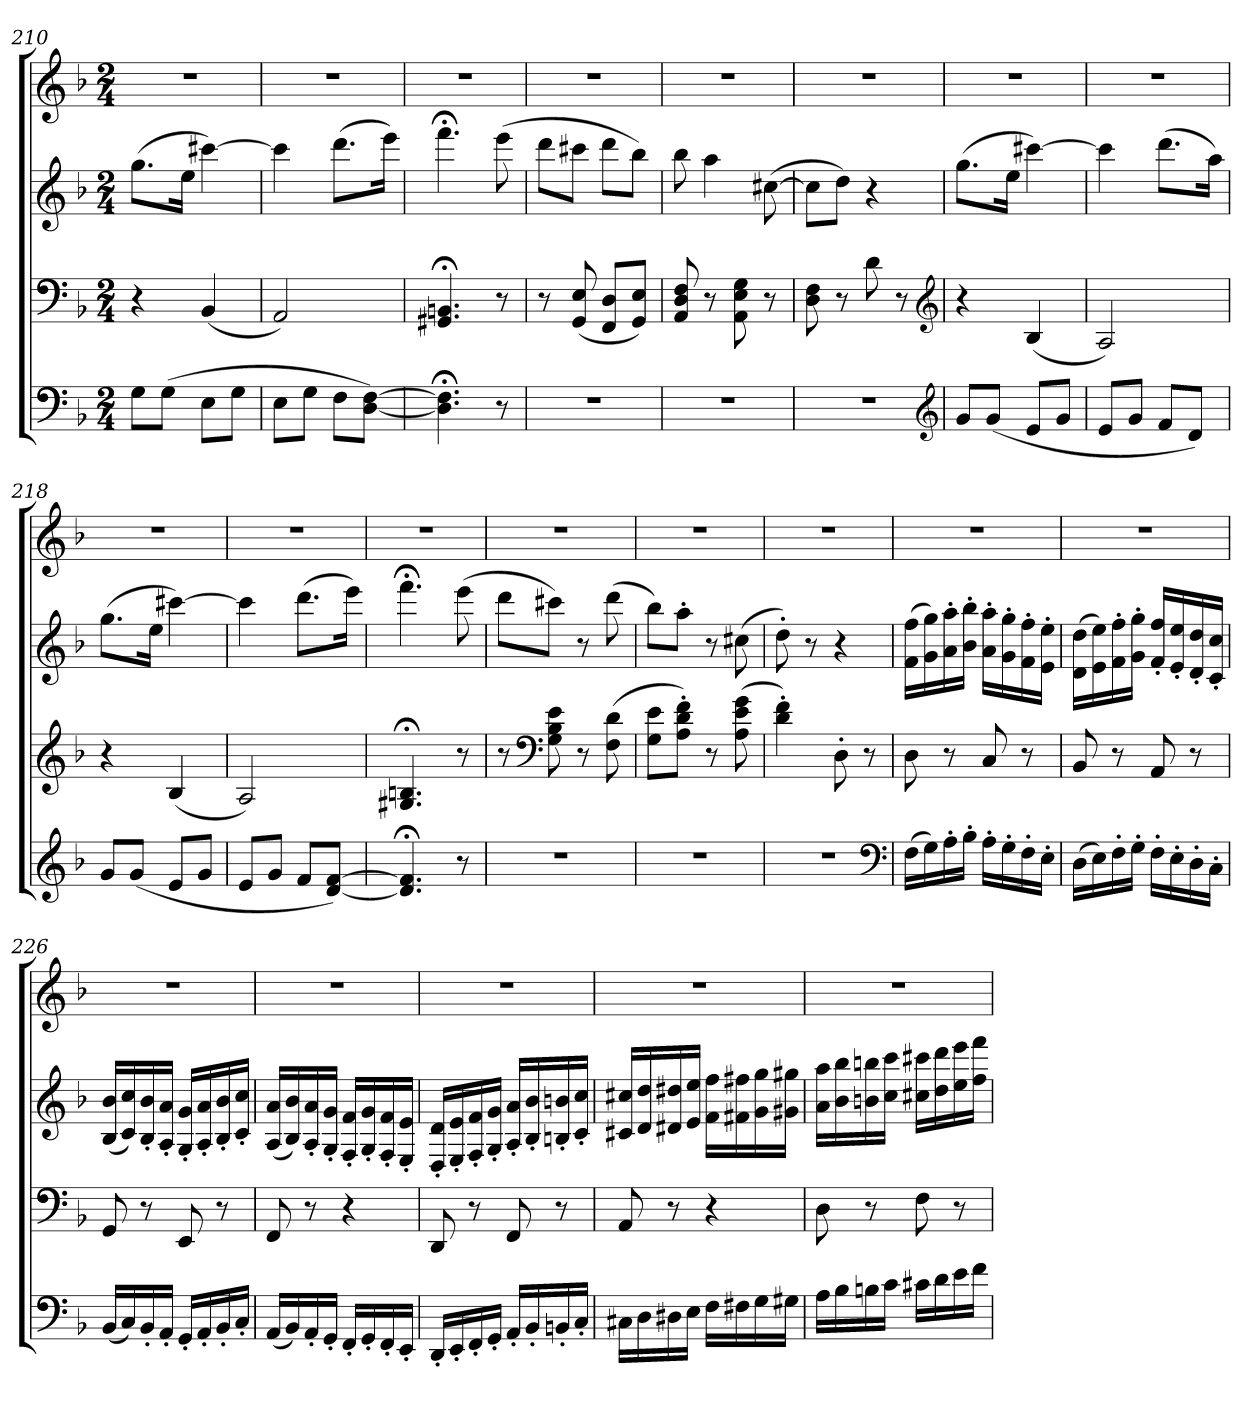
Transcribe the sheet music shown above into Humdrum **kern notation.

**kern	**kern	**kern	**kern
*part4	*part3	*part2	*part1
*staff4	*staff3	*staff2	*staff1
*clefF4	*clefF4	*clefG2	*clefG2
*k[b-]	*k[b-]	*k[b-]	*k[b-]
*M2/4	*M2/4	*M2/4	*M2/4
=210	=210	=210	=210
8GL	4r	(8.ggL	2r
(8GJ	.	.	.
.	.	16eeJk	.
8EL	(4BB-	[4ccc#X)	.
8GJ	.	.	.
=211	=211	=211	=211
8EL	2AA)	4ccc#]	2r
8GJ	.	.	.
8FL	.	(8.dddL	.
[8D [8FJ)	.	.	.
.	.	16eeeJk)	.
=212	=212	=212	=212
4.D];< 4.F];<	4.GG#X;< 4.BBn;<	4.fff;<	2r
8r	8r	(8eee	.
=213	=213	=213	=213
2r	8r	8dddL	2r
.	(8GG 8E	8ccc#XJ	.
.	8FF 8DL	8dddL	.
.	8GG 8EJ)	8bb-J)	.
=214	=214	=214	=214
2r	8AA 8D 8F	8bb-	2r
.	8r	4aa	.
.	8AA 8E 8G	.	.
.	8r	([8cc#X	.
=215	=215	=215	=215
2r	8D 8F	8cc#L]	2r
.	8r	8ddJ)	.
.	8d	4r	.
.	8r	.	.
*clefG2	*clefG2	*	*
=216	=216	=216	=216
8gL	4r	(8.ggL	2r
(8gJ	.	.	.
.	.	16eeJk	.
8eL	(4B-	[4ccc#X)	.
8gJ	.	.	.
=217	=217	=217	=217
8eL	2A)	4ccc#]	2r
8gJ	.	.	.
8fL	.	(8.dddL	.
8dJ)	.	.	.
.	.	16aaJk)	.
=218	=218	=218	=218
8gL	4r	(8.ggL	2r
(8gJ	.	.	.
.	.	16eeJk	.
8eL	(4B-	[4ccc#X)	.
8gJ	.	.	.
=219	=219	=219	=219
8eL	2A)	4ccc#]	2r
8gJ	.	.	.
8fL	.	(8.dddL	.
[8d [8fJ)	.	.	.
.	.	16eeeJk)	.
=220	=220	=220	=220
4.d];< 4.f];<	4.G#X;< 4.Bn;<	4.fff;<	2r
8r	8r	(8eee	.
=221	=221	=221	=221
2r	8r	8dddL	2r
*	*clefF4	*	*
.	8G 8B- 8e	8ccc#XJ)	.
.	8r	8r	.
.	(8F 8d	(8ddd	.
=222	=222	=222	=222
2r	8G 8eL	8bb-L)	2r
.	8A' 8d' 8f'J)	8aa'J	.
.	8r	8r	.
.	(8A 8e 8g	(8cc#X	.
=223	=223	=223	=223
2r	4d' 4f')	8dd')	2r
.	.	8r	.
.	8D'	4r	.
.	8r	.	.
*clefF4	*	*	*
=224	=224	=224	=224
(16FLL	8D	(16f 16ffLL	2r
16G)	.	16g 16gg)	.
16A'	8r	16a' 16aa'	.
16B-'JJ	.	16b-' 16bb-'JJ	.
16A'LL	8C	16a' 16aa'LL	.
16G'	.	16g' 16gg'	.
16F'	8r	16f' 16ff'	.
16E'JJ	.	16e' 16ee'JJ	.
=225	=225	=225	=225
(16DLL	8BB-	(16d 16ddLL	2r
16E)	.	16e 16ee)	.
16F'	8r	16f' 16ff'	.
16G'JJ	.	16g' 16gg'JJ	.
16F'LL	8AA	16f' 16ff'LL	.
16E'	.	16e' 16ee'	.
16D'	8r	16d' 16dd'	.
16C'JJ	.	16c' 16cc'JJ	.
=226	=226	=226	=226
(16BB-LL	8GG	(16B- 16b-LL	2r
16C)	.	16c 16cc)	.
16BB-'	8r	16B-' 16b-'	.
16AA'JJ	.	16A' 16a'JJ	.
16GG'LL	8EE	16G' 16g'LL	.
16AA'	.	16A' 16a'	.
16BB-'	8r	16B-' 16b-'	.
16C'JJ	.	16c' 16cc'JJ	.
=227	=227	=227	=227
(16AALL	8FF	(16A 16aLL	2r
16BB-)	.	16B- 16b-)	.
16AA'	8r	16A' 16a'	.
16GG'JJ	.	16G' 16g'JJ	.
16FF'LL	4r	16F' 16f'LL	.
16GG'	.	16G' 16g'	.
16FF'	.	16F' 16f'	.
16EE'JJ	.	16E' 16e'JJ	.
=228	=228	=228	=228
16DD'LL	8DD	16D' 16d'LL	2r
16EE'	.	16E' 16e'	.
16FF'	8r	16F' 16f'	.
16GG'JJ	.	16G' 16g'JJ	.
16AA'LL	8FF	16A' 16a'LL	.
16BB-'	.	16B-' 16b-'	.
16BBn'	8r	16Bn' 16bn'	.
16C'JJ	.	16c' 16cc'JJ	.
=229	=229	=229	=229
16C#XLL	8AA	16c#X 16cc#XLL	2r
16D	.	16d 16dd	.
16D#X	8r	16d#X 16dd#X	.
16EJJ	.	16e 16eeJJ	.
16FLL	4r	16f 16ffLL	.
16F#X	.	16f#X 16ff#X	.
16G	.	16g 16gg	.
16G#XJJ	.	16g#X 16gg#XJJ	.
=230	=230	=230	=230
16ALL	8D	16a 16aaLL	2r
16B-	.	16b- 16bb-	.
16Bn	8r	16bn 16bbn	.
16cJJ	.	16cc 16cccJJ	.
16c#XLL	8F	16cc#X 16ccc#XLL	.
16d	.	16dd 16ddd	.
16e	8r	16ee 16eee	.
16fJJ	.	16ff 16fffJJ	.
=	=	=	=
*-	*-	*-	*-
